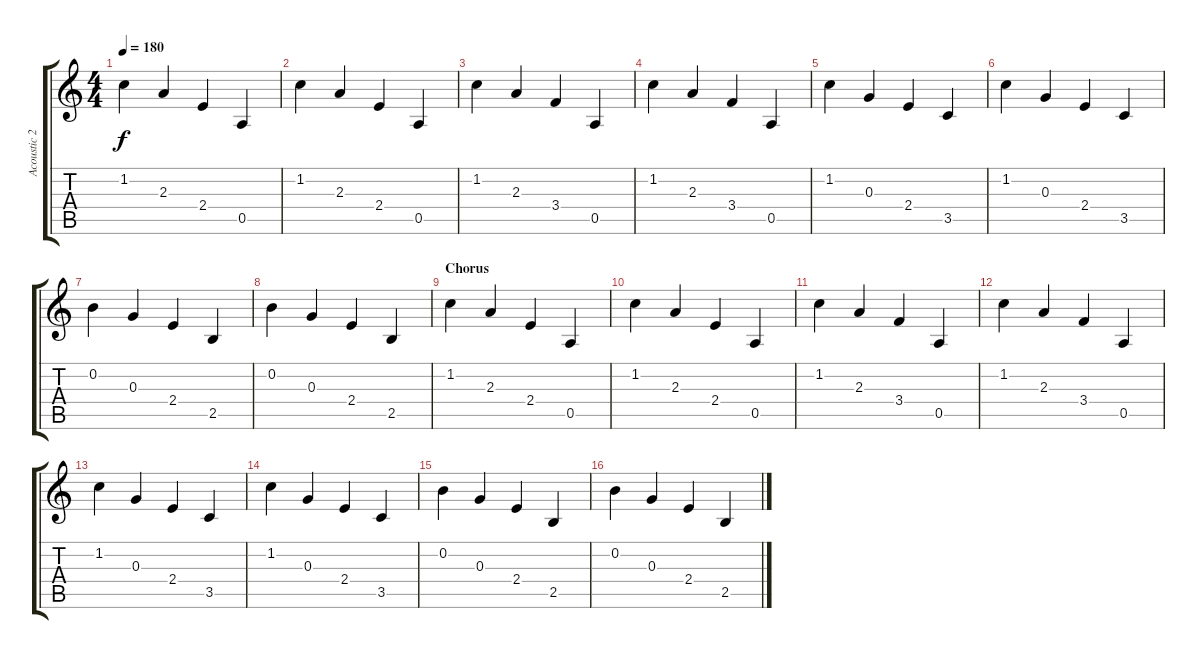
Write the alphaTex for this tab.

\track ("Acoustic 2" "Acoustic 2") {instrument acousticguitarsteel}
\staff {score tabs}
\tuning (E4 B3 G3 D3 A2 E2) {hide}
\ts (4 4)
\tempo 180
\clef g2
\ks c
1.2.4{dy f} 2.3.4 2.4.4 0.5.4 |
1.2.4 2.3.4 2.4.4 0.5.4 |
1.2.4 2.3.4 3.4.4 0.5.4 |
1.2.4 2.3.4 3.4.4 0.5.4 |
1.2.4 0.3.4 2.4.4 3.5.4 |
1.2.4 0.3.4 2.4.4 3.5.4 |
0.2.4 0.3.4 2.4.4 2.5.4 |
0.2.4 0.3.4 2.4.4 2.5.4 |
\section ("" "Chorus")
1.2.4 2.3.4 2.4.4 0.5.4 |
1.2.4 2.3.4 2.4.4 0.5.4 |
1.2.4 2.3.4 3.4.4 0.5.4 |
1.2.4 2.3.4 3.4.4 0.5.4 |
1.2.4 0.3.4 2.4.4 3.5.4 |
1.2.4 0.3.4 2.4.4 3.5.4 |
0.2.4 0.3.4 2.4.4 2.5.4 |
0.2.4 0.3.4 2.4.4 2.5.4
